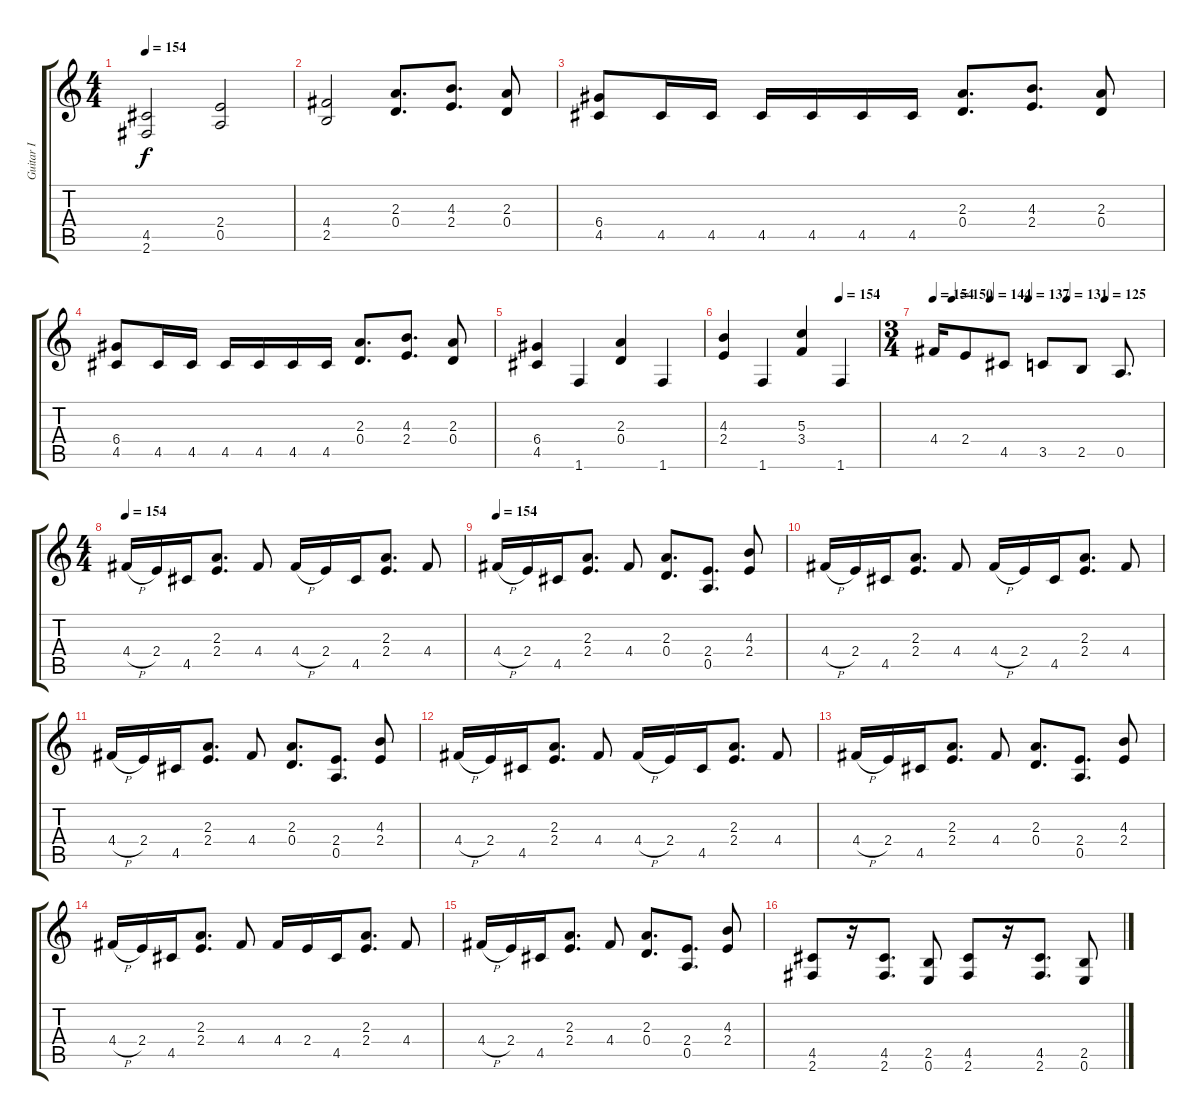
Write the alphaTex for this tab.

\track ("Guitar I" "Guitar I") {instrument overdrivenguitar}
\staff {score tabs}
\tuning (E4 B3 G3 D3 A2 E2) {hide}
\ts (4 4)
\tempo 154
\clef g2
\ks c
(4.5 2.6).2{dy f} (2.4 0.5).2 |
(4.4 2.5).2 (2.3 0.4).8{d} (4.3 2.4).8{d} (2.3 0.4).8 |
(6.4 4.5).8 4.5.16 4.5.16 4.5.16 4.5.16 4.5.16 4.5.16 (2.3 0.4).8{d} (4.3 2.4).8{d} (2.3 0.4).8 |
(6.4 4.5).8 4.5.16 4.5.16 4.5.16 4.5.16 4.5.16 4.5.16 (2.3 0.4).8{d} (4.3 2.4).8{d} (2.3 0.4).8 |
(6.4 4.5).4 1.6.4 (2.3 0.4).4 1.6.4 |
\tempo (154 0.75)
(4.3 2.4).4 1.6.4 (5.3 3.4).4 1.6.4 |
\ts (3 4)
\tempo 154
\tempo (150 0.08333333333333333)
\tempo (144 0.25)
\tempo (137 0.4166666666666667)
\tempo (131 0.5833333333333334)
\tempo (125 0.75)
4.4.16 2.4.8 4.5.8 3.5.8 2.5.8 0.5.8{d} |
\ts (4 4)
\tempo 154
4.4{h}.16 2.4.16 4.5.16 (2.3 2.4).8{d} 4.4.8 4.4{h}.16 2.4.16 4.5.16 (2.3 2.4).8{d} 4.4.8 |
\tempo 154
4.4{h}.16 2.4.16 4.5.16 (2.3 2.4).8{d} 4.4.8 (2.3 0.4).8{d} (2.4 0.5).8{d} (4.3 2.4).8 |
4.4{h}.16 2.4.16 4.5.16 (2.3 2.4).8{d} 4.4.8 4.4{h}.16 2.4.16 4.5.16 (2.3 2.4).8{d} 4.4.8 |
4.4{h}.16 2.4.16 4.5.16 (2.3 2.4).8{d} 4.4.8 (2.3 0.4).8{d} (2.4 0.5).8{d} (4.3 2.4).8 |
4.4{h}.16 2.4.16 4.5.16 (2.3 2.4).8{d} 4.4.8 4.4{h}.16 2.4.16 4.5.16 (2.3 2.4).8{d} 4.4.8 |
4.4{h}.16 2.4.16 4.5.16 (2.3 2.4).8{d} 4.4.8 (2.3 0.4).8{d} (2.4 0.5).8{d} (4.3 2.4).8 |
4.4{h}.16 2.4.16 4.5.16 (2.3 2.4).8{d} 4.4.8 4.4.16 2.4.16 4.5.16 (2.3 2.4).8{d} 4.4.8 |
4.4{h}.16 2.4.16 4.5.16 (2.3 2.4).8{d} 4.4.8 (2.3 0.4).8{d} (2.4 0.5).8{d} (4.3 2.4).8 |
(4.5 2.6).8 r.16 (4.5 2.6).8{d} (2.5 0.6).8 (4.5 2.6).8 r.16 (4.5 2.6).8{d} (2.5 0.6).8
